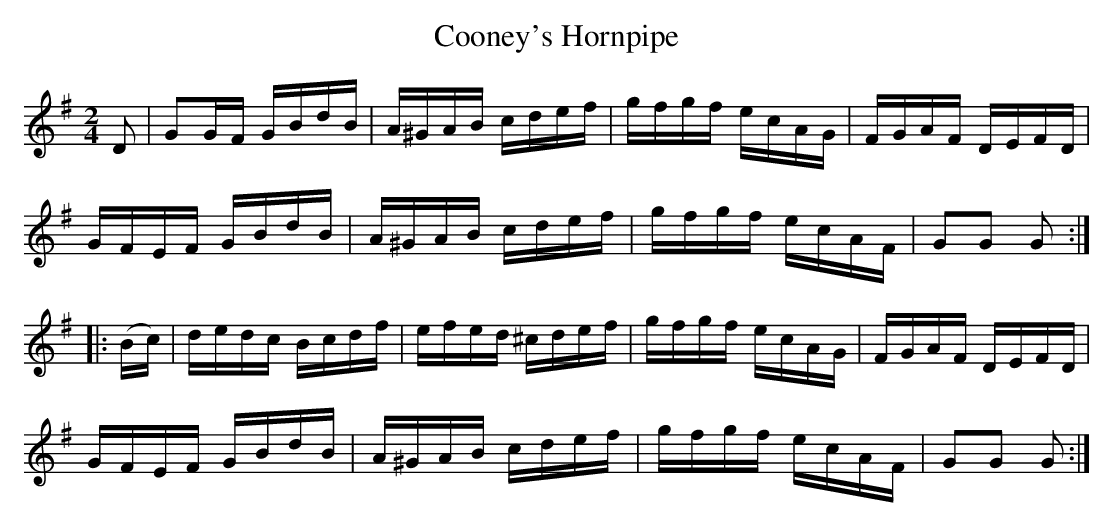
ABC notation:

X:1
T: Cooney's Hornpipe
M: 2/4
L: 1/16
K: G
    D2  | G2GF GBdB | A^GAB cdef | gfgf ecAG | FGAF DEFD |
          GFEF GBdB | A^GAB cdef | gfgf ecAF | G2G2 G2  :|
|: (Bc) | dedc Bcdf | efed ^cdef | gfgf ecAG | FGAF DEFD |
          GFEF GBdB | A^GAB cdef | gfgf ecAF | G2G2 G2  :|
